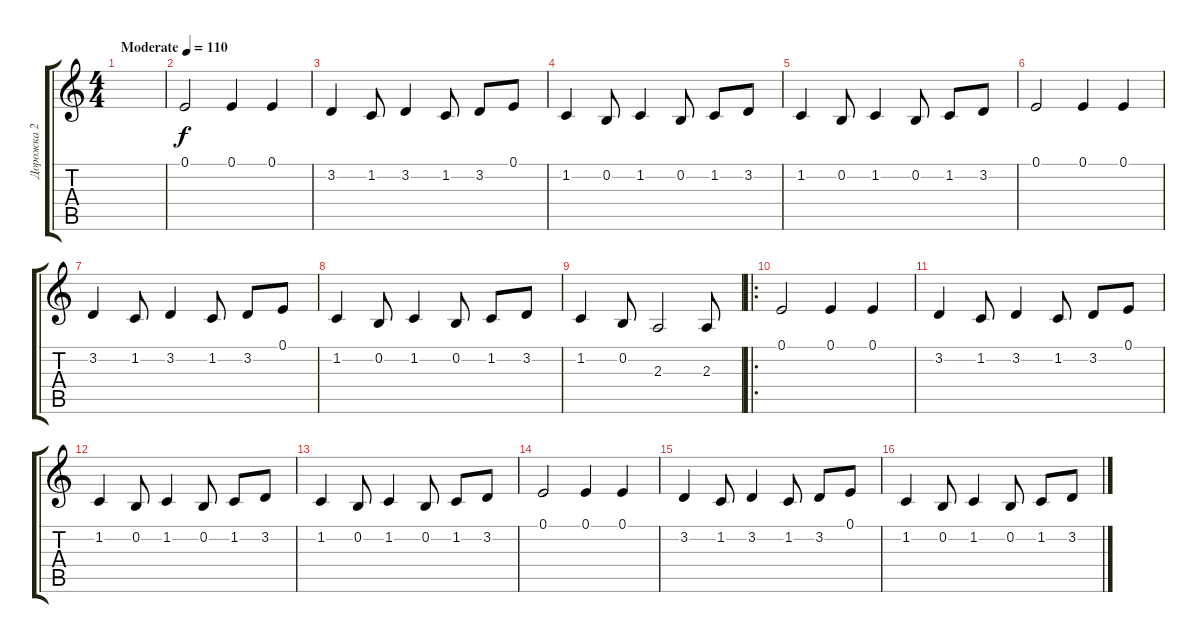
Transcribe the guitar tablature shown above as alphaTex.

\track ("Дорожка 2" "Дорожка 2") {instrument altosax}
\staff {score tabs}
\tuning (E4 B3 G3 D3 A2 E2) {hide}
\ts (4 4)
\tempo (110 "Moderate")
\clef g2
\ks c
|
0.1.2 0.1.4 0.1.4 |
3.2.4 1.2.8 3.2.4 1.2.8 3.2.8 0.1.8 |
1.2.4 0.2.8 1.2.4 0.2.8 1.2.8 3.2.8 |
1.2.4 0.2.8 1.2.4 0.2.8 1.2.8 3.2.8 |
0.1.2 0.1.4 0.1.4 |
3.2.4 1.2.8 3.2.4 1.2.8 3.2.8 0.1.8 |
1.2.4 0.2.8 1.2.4 0.2.8 1.2.8 3.2.8 |
1.2.4 0.2.8 2.3.2 2.3.8 |
\ro
0.1.2 0.1.4 0.1.4 |
3.2.4 1.2.8 3.2.4 1.2.8 3.2.8 0.1.8 |
1.2.4 0.2.8 1.2.4 0.2.8 1.2.8 3.2.8 |
1.2.4 0.2.8 1.2.4 0.2.8 1.2.8 3.2.8 |
0.1.2 0.1.4 0.1.4 |
3.2.4 1.2.8 3.2.4 1.2.8 3.2.8 0.1.8 |
1.2.4 0.2.8 1.2.4 0.2.8 1.2.8 3.2.8
